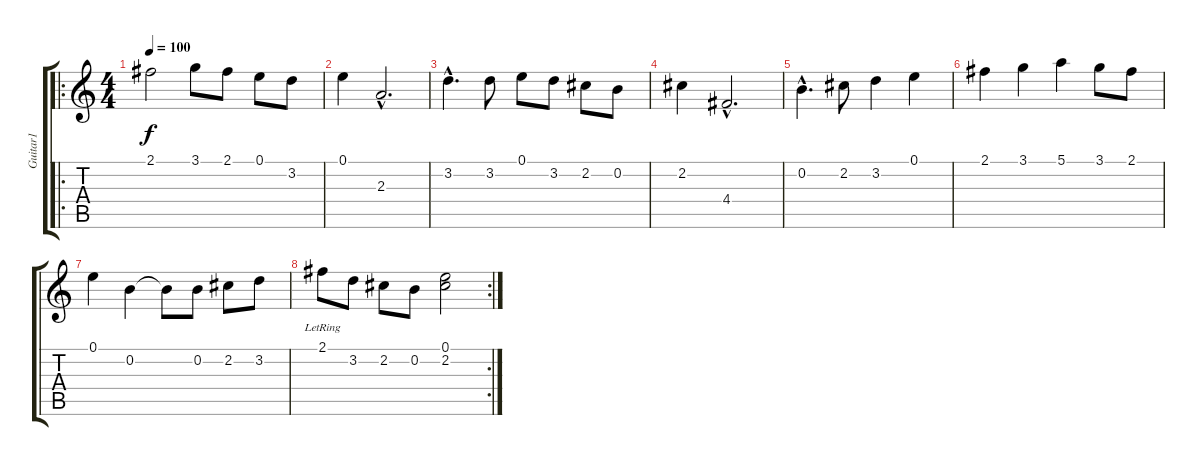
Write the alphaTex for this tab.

\track ("Guitar1" "Guitar1") {instrument acousticguitarnylon}
\staff {score tabs}
\tuning (E4 B3 G3 D3 A2 E2) {hide}
\ro
\ts (4 4)
\tempo 100
\clef g2
\ks c
2.1.2{dy f instrument acousticguitarnylon} 3.1.8 2.1.8 0.1.8 3.2.8 |
0.1.4 2.3{hac}.2{d} |
3.2{hac}.4{d} 3.2.8 0.1.8 3.2.8 2.2.8 0.2.8 |
2.2.4 4.4{hac}.2{d} |
0.2{hac}.4{d} 2.2.8 3.2.4 0.1.4 |
2.1.4 3.1.4 5.1.4 3.1.8 2.1.8 |
0.1.4 0.2.4 0.2{t}.8 0.2.8 2.2.8 3.2.8 |
\rc 2
2.1{lr}.8 3.2.8 2.2.8 0.2.8 (0.1 2.2).2
